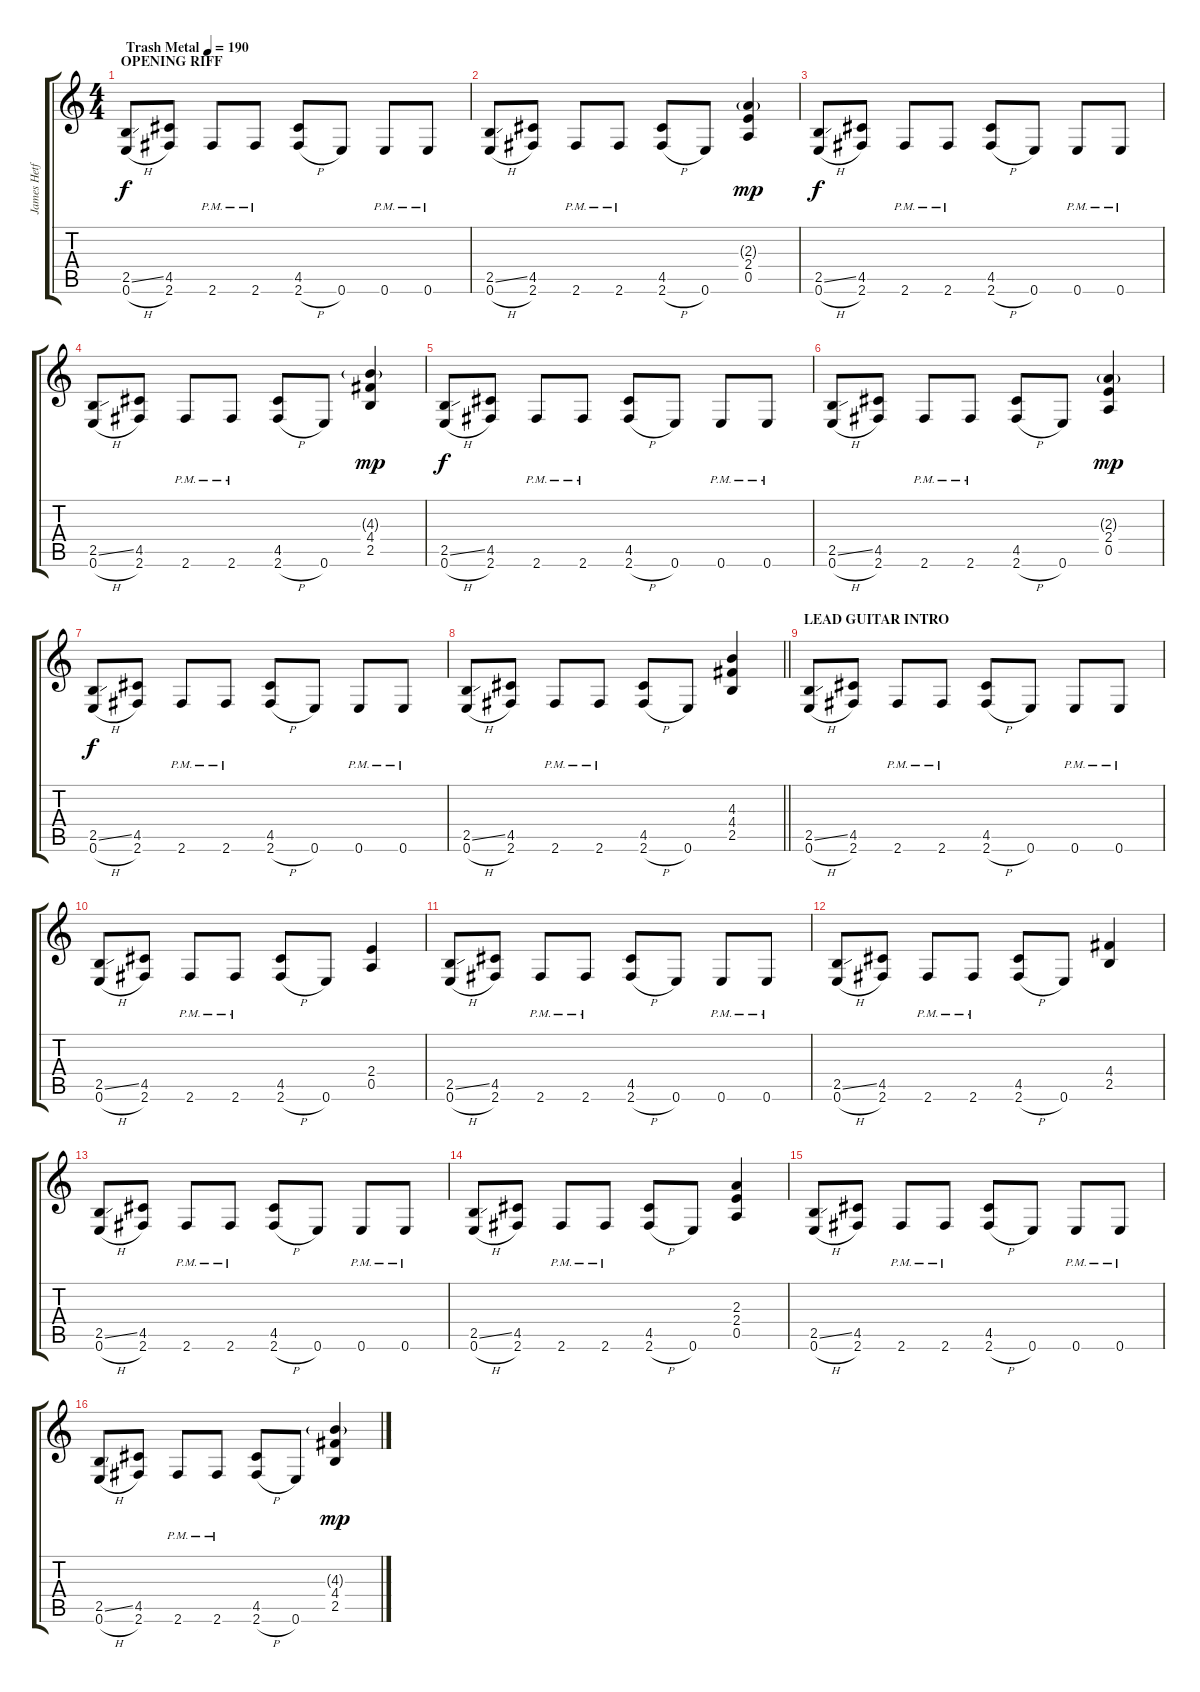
\track ("James Hetfield - rhythm guitar" "James Hetf") {instrument distortionguitar}
\staff {score tabs}
\tuning (E4 B3 G3 D3 A2 E2) {hide}
\ts (4 4)
\section ("" "OPENING RIFF")
\tempo (190 "Trash Metal")
\clef g2
\ks c
(2.5{ss} 0.6{h}).8{dy f instrument distortionguitar} (4.5 2.6).8 2.6{pm}.8 2.6{pm}.8 (4.5 2.6{h}).8 0.6.8 0.6{pm}.8 0.6{pm}.8 |
(2.5{ss} 0.6{h}).8 (4.5 2.6).8 2.6{pm}.8 2.6{pm}.8 (4.5 2.6{h}).8 0.6.8 (2.3{g} 2.4 0.5).4{dy mp} |
(2.5{ss} 0.6{h}).8{dy f} (4.5 2.6).8 2.6{pm}.8 2.6{pm}.8 (4.5 2.6{h}).8 0.6.8 0.6{pm}.8 0.6{pm}.8 |
(2.5{ss} 0.6{h}).8 (4.5 2.6).8 2.6{pm}.8 2.6{pm}.8 (4.5 2.6{h}).8 0.6.8 (4.3{g} 4.4 2.5).4{dy mp} |
(2.5{ss} 0.6{h}).8{dy f} (4.5 2.6).8 2.6{pm}.8 2.6{pm}.8 (4.5 2.6{h}).8 0.6.8 0.6{pm}.8 0.6{pm}.8 |
(2.5{ss} 0.6{h}).8 (4.5 2.6).8 2.6{pm}.8 2.6{pm}.8 (4.5 2.6{h}).8 0.6.8 (2.3{g} 2.4 0.5).4{dy mp} |
(2.5{ss} 0.6{h}).8{dy f} (4.5 2.6).8 2.6{pm}.8 2.6{pm}.8 (4.5 2.6{h}).8 0.6.8 0.6{pm}.8 0.6{pm}.8 |
\barLineRight lightlight
(2.5{ss} 0.6{h}).8 (4.5 2.6).8 2.6{pm}.8 2.6{pm}.8 (4.5 2.6{h}).8 0.6.8 (4.3 4.4 2.5).4 |
\section ("" "LEAD GUITAR INTRO")
(2.5{ss} 0.6{h}).8 (4.5 2.6).8 2.6{pm}.8 2.6{pm}.8 (4.5 2.6{h}).8 0.6.8 0.6{pm}.8 0.6{pm}.8 |
(2.5{ss} 0.6{h}).8 (4.5 2.6).8 2.6{pm}.8 2.6{pm}.8 (4.5 2.6{h}).8 0.6.8 (2.4 0.5).4 |
(2.5{ss} 0.6{h}).8 (4.5 2.6).8 2.6{pm}.8 2.6{pm}.8 (4.5 2.6{h}).8 0.6.8 0.6{pm}.8 0.6{pm}.8 |
(2.5{ss} 0.6{h}).8 (4.5 2.6).8 2.6{pm}.8 2.6{pm}.8 (4.5 2.6{h}).8 0.6.8 (4.4 2.5).4 |
(2.5{ss} 0.6{h}).8 (4.5 2.6).8 2.6{pm}.8 2.6{pm}.8 (4.5 2.6{h}).8 0.6.8 0.6{pm}.8 0.6{pm}.8 |
(2.5{ss} 0.6{h}).8 (4.5 2.6).8 2.6{pm}.8 2.6{pm}.8 (4.5 2.6{h}).8 0.6.8 (2.3 2.4 0.5).4 |
(2.5{ss} 0.6{h}).8 (4.5 2.6).8 2.6{pm}.8 2.6{pm}.8 (4.5 2.6{h}).8 0.6.8 0.6{pm}.8 0.6{pm}.8 |
(2.5{ss} 0.6{h}).8 (4.5 2.6).8 2.6{pm}.8 2.6{pm}.8 (4.5 2.6{h}).8 0.6.8 (4.3{g} 4.4 2.5).4{dy mp}
